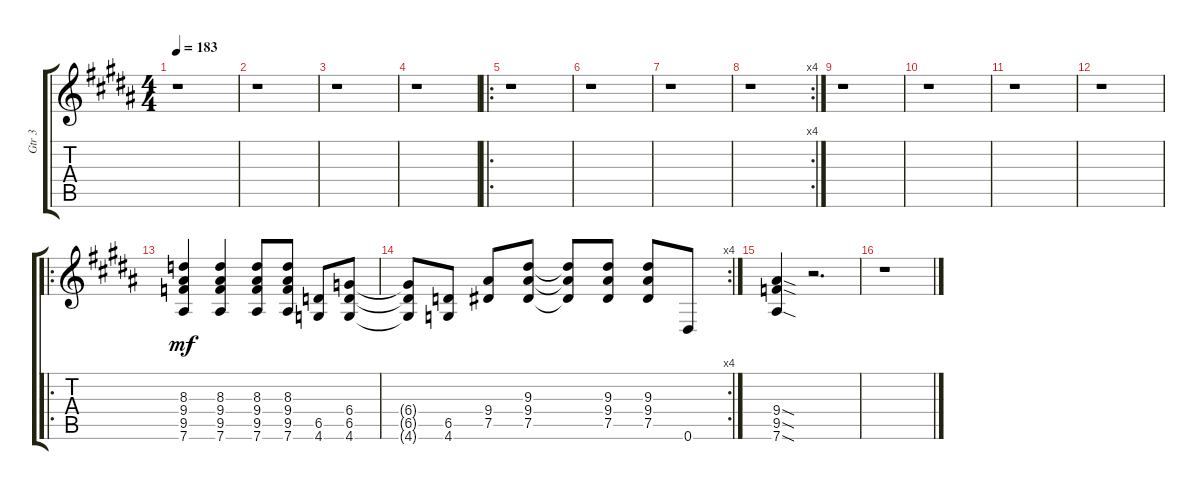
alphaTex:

\track ("Gtr 3" "Gtr 3") {instrument overdrivenguitar}
\staff {score tabs}
\tuning (Eb4 Bb3 Gb3 Db3 Ab2 Eb2) {hide}
\ts (4 4)
\tempo 183
\clef g2
\ks b
r.1{dy mf} |
\ks g#minor
r.1 |
r.1 |
r.1 |
\ro
\ks b
r.1 |
\ks g#minor
r.1 |
r.1 |
\rc 4
r.1 |
\ks b
r.1 |
\ks g#minor
r.1 |
r.1 |
r.1 |
\ro
\ks b
(8.3 9.4 9.5 7.6).4 (8.3 9.4 9.5 7.6).4 (8.3 9.4 9.5 7.6).8 (8.3 9.4 9.5 7.6).8 (6.5 4.6).8 (6.4 6.5 4.6).8 |
\rc 4
\ks g#minor
(6.4{t} 6.5{t} 4.6{t}).8 (6.5 4.6).8 (9.4 7.5).8 (9.3 9.4 7.5).8 (9.3{t} 9.4{t} 7.5{t}).8 (9.3 9.4 7.5).8 (9.3 9.4 7.5).8 0.6.8 |
(9.4{sod} 9.5{sod} 7.6{sod}).4 r.2{d} |
r.1
